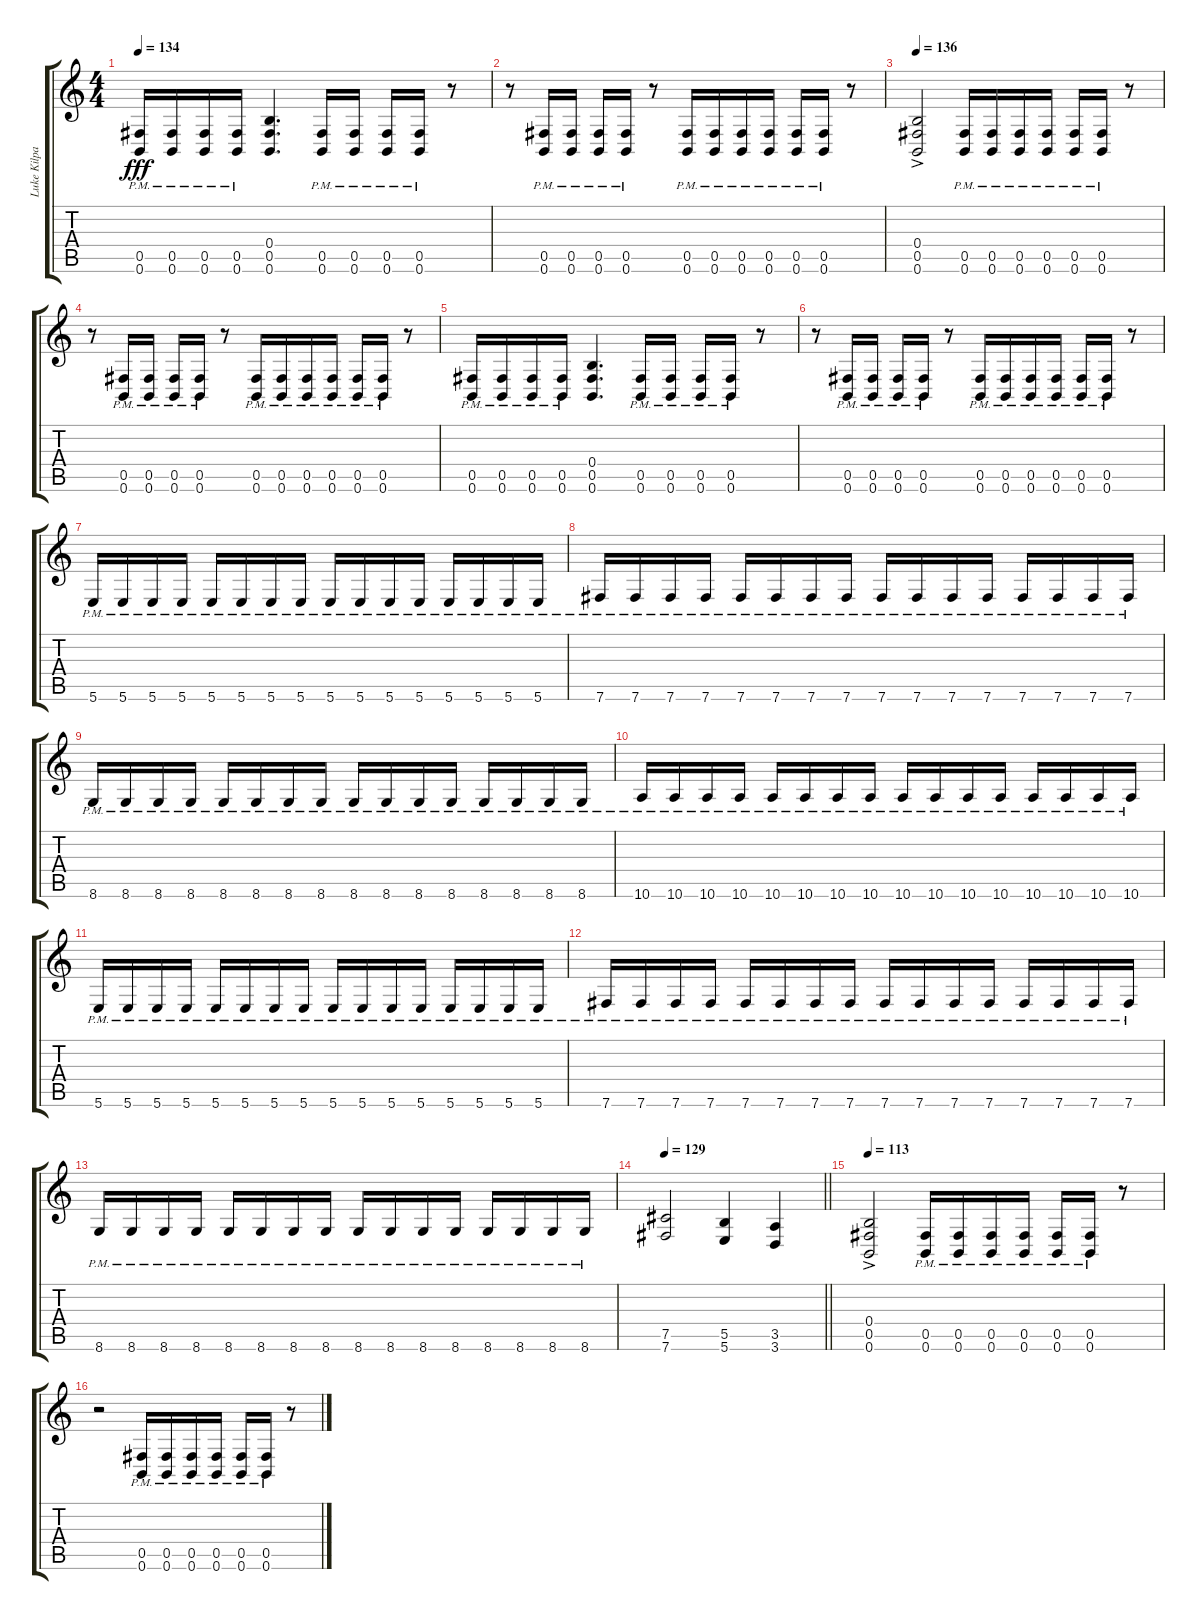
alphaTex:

\track ("Luke Kilpatrick" "Luke Kilpa") {instrument distortionguitar}
\staff {score tabs}
\tuning (Db4 Ab3 E3 B2 Gb2 B1) {hide}
\ts (4 4)
\tempo 134
\clef g2
\ks c
(0.5{pm} 0.6{pm}).16{dy fff} (0.5{pm} 0.6{pm}).16 (0.5{pm} 0.6{pm}).16 (0.5{pm} 0.6{pm}).16 (0.4 0.5 0.6).4{d} (0.5{pm} 0.6{pm}).16 (0.5{pm} 0.6{pm}).16 (0.5{pm} 0.6{pm}).16 (0.5{pm} 0.6{pm}).16 r.8 |
r.8 (0.5{pm} 0.6{pm}).16 (0.5{pm} 0.6{pm}).16 (0.5{pm} 0.6{pm}).16 (0.5{pm} 0.6{pm}).16 r.8 (0.5{pm} 0.6{pm}).16 (0.5{pm} 0.6{pm}).16 (0.5{pm} 0.6{pm}).16 (0.5{pm} 0.6{pm}).16 (0.5{pm} 0.6{pm}).16 (0.5{pm} 0.6{pm}).16 r.8 |
\tempo 136
(0.4{ac} 0.5{ac} 0.6{ac}).2 (0.5{pm} 0.6{pm}).16 (0.5{pm} 0.6{pm}).16 (0.5{pm} 0.6{pm}).16 (0.5{pm} 0.6{pm}).16 (0.5{pm} 0.6{pm}).16 (0.5{pm} 0.6{pm}).16 r.8 |
r.8 (0.5{pm} 0.6{pm}).16 (0.5{pm} 0.6{pm}).16 (0.5{pm} 0.6{pm}).16 (0.5{pm} 0.6{pm}).16 r.8 (0.5{pm} 0.6{pm}).16 (0.5{pm} 0.6{pm}).16 (0.5{pm} 0.6{pm}).16 (0.5{pm} 0.6{pm}).16 (0.5{pm} 0.6{pm}).16 (0.5{pm} 0.6{pm}).16 r.8 |
(0.5{pm} 0.6{pm}).16 (0.5{pm} 0.6{pm}).16 (0.5{pm} 0.6{pm}).16 (0.5{pm} 0.6{pm}).16 (0.4 0.5 0.6).4{d} (0.5{pm} 0.6{pm}).16 (0.5{pm} 0.6{pm}).16 (0.5{pm} 0.6{pm}).16 (0.5{pm} 0.6{pm}).16 r.8 |
r.8 (0.5{pm} 0.6{pm}).16 (0.5{pm} 0.6{pm}).16 (0.5{pm} 0.6{pm}).16 (0.5{pm} 0.6{pm}).16 r.8 (0.5{pm} 0.6{pm}).16 (0.5{pm} 0.6{pm}).16 (0.5{pm} 0.6{pm}).16 (0.5{pm} 0.6{pm}).16 (0.5{pm} 0.6{pm}).16 (0.5{pm} 0.6{pm}).16 r.8 |
5.6{pm}.16 5.6{pm}.16 5.6{pm}.16 5.6{pm}.16 5.6{pm}.16 5.6{pm}.16 5.6{pm}.16 5.6{pm}.16 5.6{pm}.16 5.6{pm}.16 5.6{pm}.16 5.6{pm}.16 5.6{pm}.16 5.6{pm}.16 5.6{pm}.16 5.6{pm}.16 |
7.6{pm}.16 7.6{pm}.16 7.6{pm}.16 7.6{pm}.16 7.6{pm}.16 7.6{pm}.16 7.6{pm}.16 7.6{pm}.16 7.6{pm}.16 7.6{pm}.16 7.6{pm}.16 7.6{pm}.16 7.6{pm}.16 7.6{pm}.16 7.6{pm}.16 7.6{pm}.16 |
8.6{pm}.16 8.6{pm}.16 8.6{pm}.16 8.6{pm}.16 8.6{pm}.16 8.6{pm}.16 8.6{pm}.16 8.6{pm}.16 8.6{pm}.16 8.6{pm}.16 8.6{pm}.16 8.6{pm}.16 8.6{pm}.16 8.6{pm}.16 8.6{pm}.16 8.6{pm}.16 |
10.6{pm}.16 10.6{pm}.16 10.6{pm}.16 10.6{pm}.16 10.6{pm}.16 10.6{pm}.16 10.6{pm}.16 10.6{pm}.16 10.6{pm}.16 10.6{pm}.16 10.6{pm}.16 10.6{pm}.16 10.6{pm}.16 10.6{pm}.16 10.6{pm}.16 10.6{pm}.16 |
5.6{pm}.16 5.6{pm}.16 5.6{pm}.16 5.6{pm}.16 5.6{pm}.16 5.6{pm}.16 5.6{pm}.16 5.6{pm}.16 5.6{pm}.16 5.6{pm}.16 5.6{pm}.16 5.6{pm}.16 5.6{pm}.16 5.6{pm}.16 5.6{pm}.16 5.6{pm}.16 |
7.6{pm}.16 7.6{pm}.16 7.6{pm}.16 7.6{pm}.16 7.6{pm}.16 7.6{pm}.16 7.6{pm}.16 7.6{pm}.16 7.6{pm}.16 7.6{pm}.16 7.6{pm}.16 7.6{pm}.16 7.6{pm}.16 7.6{pm}.16 7.6{pm}.16 7.6{pm}.16 |
8.6{pm}.16 8.6{pm}.16 8.6{pm}.16 8.6{pm}.16 8.6{pm}.16 8.6{pm}.16 8.6{pm}.16 8.6{pm}.16 8.6{pm}.16 8.6{pm}.16 8.6{pm}.16 8.6{pm}.16 8.6{pm}.16 8.6{pm}.16 8.6{pm}.16 8.6{pm}.16 |
\tempo 129
\barLineRight lightlight
(7.5 7.6).2 (5.5 5.6).4 (3.5 3.6).4 |
\tempo 113
(0.4{ac} 0.5{ac} 0.6{ac}).2 (0.5{pm} 0.6{pm}).16 (0.5{pm} 0.6{pm}).16 (0.5{pm} 0.6{pm}).16 (0.5{pm} 0.6{pm}).16 (0.5{pm} 0.6{pm}).16 (0.5{pm} 0.6{pm}).16 r.8 |
r.2 (0.5{pm} 0.6{pm}).16 (0.5{pm} 0.6{pm}).16 (0.5{pm} 0.6{pm}).16 (0.5{pm} 0.6{pm}).16 (0.5{pm} 0.6{pm}).16 (0.5{pm} 0.6{pm}).16 r.8
